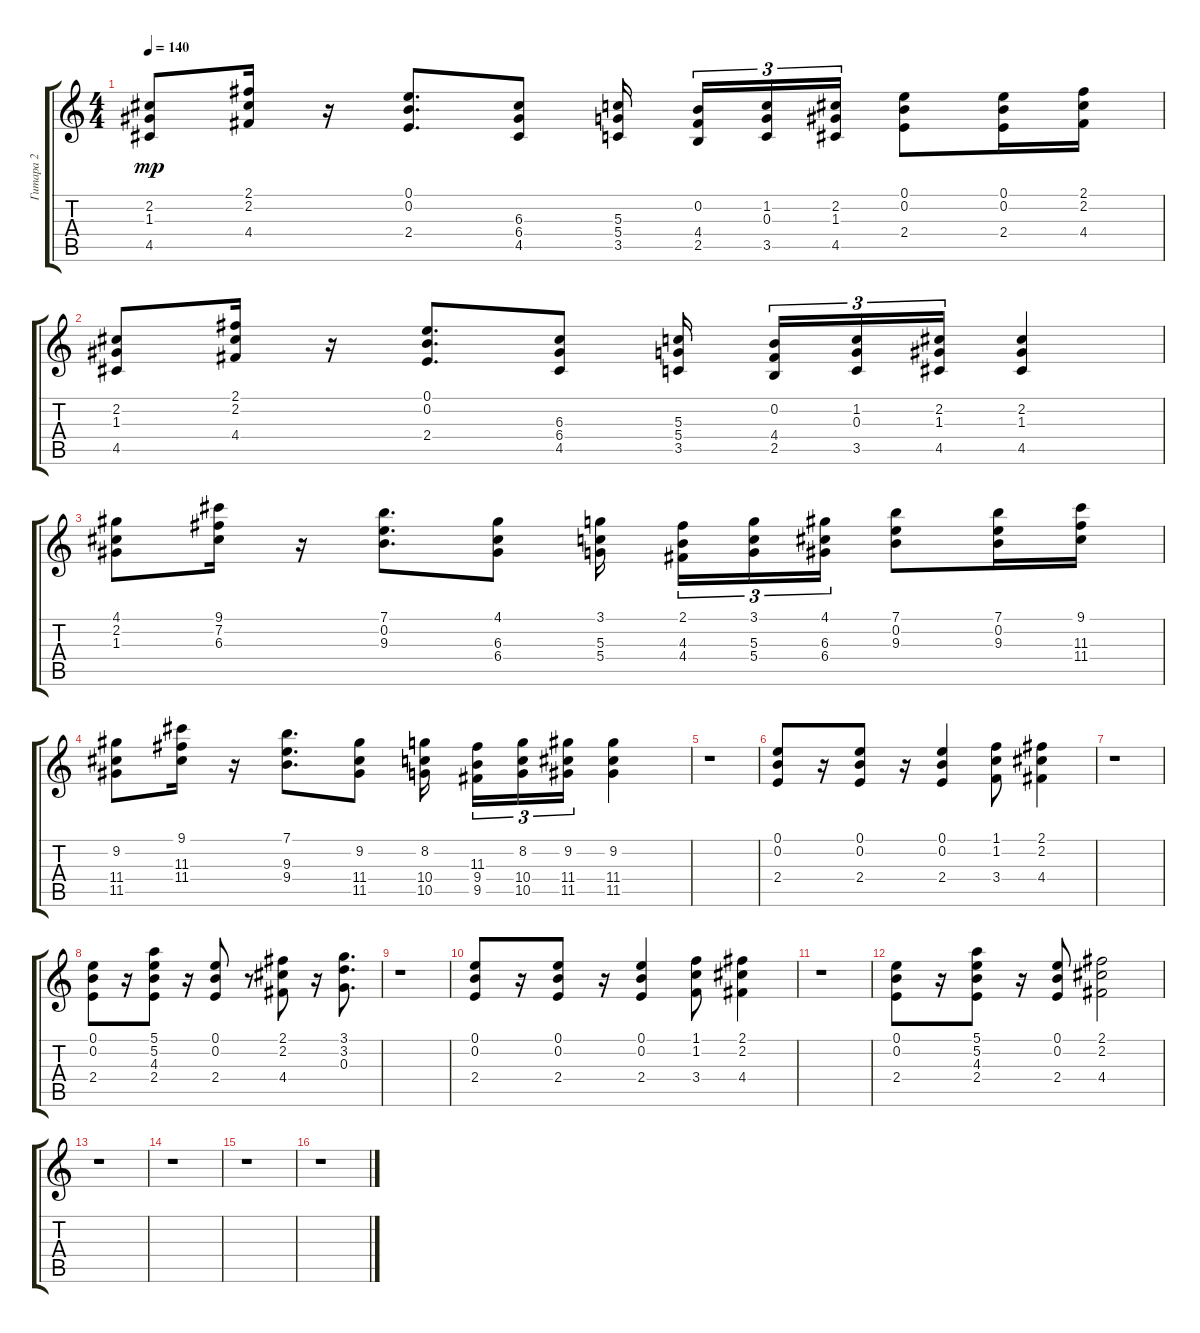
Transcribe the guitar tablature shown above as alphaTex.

\track ("Гитара 2" "Гитара 2") {instrument distortionguitar}
\staff {score tabs}
\tuning (E4 B3 G3 D3 A2 E2) {hide}
\ts (4 4)
\tempo 140
\clef g2
\ks c
(2.2 1.3 4.5).8{dy mp} (2.1 2.2 4.4).16 r.16 (0.1 0.2 2.4).8{d} (6.3 6.4 4.5).8 (5.3 5.4 3.5).16{beam splitsecondary} (0.2 4.4 2.5).16{tu (3 2)} (1.2 0.3 3.5).16{tu (3 2)} (2.2 1.3 4.5).16{tu (3 2)} (0.1 0.2 2.4).8 (0.1 0.2 2.4).16 (2.1 2.2 4.4).16 |
(2.2 1.3 4.5).8 (2.1 2.2 4.4).16 r.16 (0.1 0.2 2.4).8{d} (6.3 6.4 4.5).8 (5.3 5.4 3.5).16{beam splitsecondary} (0.2 4.4 2.5).16{tu (3 2)} (1.2 0.3 3.5).16{tu (3 2)} (2.2 1.3 4.5).16{tu (3 2)} (2.2 1.3 4.5).4 |
(4.1 2.2 1.3).8 (9.1 7.2 6.3).16 r.16 (7.1 0.2 9.3).8{d} (4.1 6.3 6.4).8 (3.1 5.3 5.4).16{beam splitsecondary} (2.1 4.3 4.4).16{tu (3 2)} (3.1 5.3 5.4).16{tu (3 2)} (4.1 6.3 6.4).16{tu (3 2)} (7.1 0.2 9.3).8 (7.1 0.2 9.3).16 (9.1 11.3 11.4).16 |
(9.2 11.4 11.5).8 (9.1 11.3 11.4).16 r.16 (7.1 9.3 9.4).8{d} (9.2 11.4 11.5).8 (8.2 10.4 10.5).16{beam splitsecondary} (11.3 9.4 9.5).16{tu (3 2)} (8.2 10.4 10.5).16{tu (3 2)} (9.2 11.4 11.5).16{tu (3 2)} (9.2 11.4 11.5).4 |
r.1 |
(0.1 0.2 2.4).8 r.16 (0.1 0.2 2.4).8 r.16 (0.1 0.2 2.4).4 (1.1 1.2 3.4).8 (2.1 2.2 4.4).4 |
r.1 |
(0.1 0.2 2.4).8 r.16 (5.1 5.2 4.3 2.4).8 r.16 (0.1 0.2 2.4).8 r.8 (2.1 2.2 4.4).8 r.16 (3.1 3.2 0.3).8{d} |
r.1 |
(0.1 0.2 2.4).8 r.16 (0.1 0.2 2.4).8 r.16 (0.1 0.2 2.4).4 (1.1 1.2 3.4).8 (2.1 2.2 4.4).4 |
r.1 |
(0.1 0.2 2.4).8 r.16 (5.1 5.2 4.3 2.4).8 r.16 (0.1 0.2 2.4).8 (2.1 2.2 4.4).2 |
r.1 |
r.1 |
r.1 |
r.1
